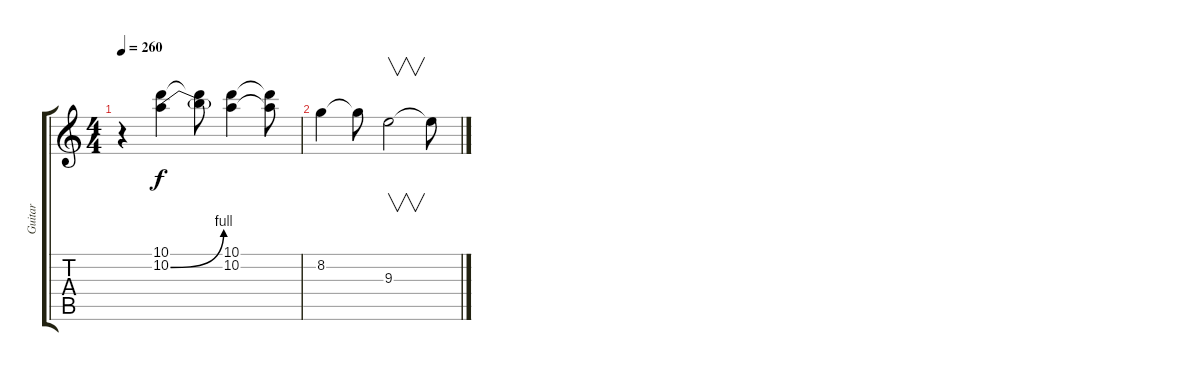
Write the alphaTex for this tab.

\track ("Guitar" "Guitar") {instrument distortionguitar}
\staff {score tabs}
\tuning (E4 B3 G3 D3 A2 E2) {hide}
\ts (4 4)
\tempo 260
\clef g2
\ks c
r.4{dy f} (10.1 10.2{be (bend 0 0 60 4)}).4 (10.1{t} 10.2{t}).8 (10.1 10.2).4 (10.1{t} 10.2{t}).8 |
8.2.4 8.2{t}.8 9.3.2{v} 9.3{t}.8
